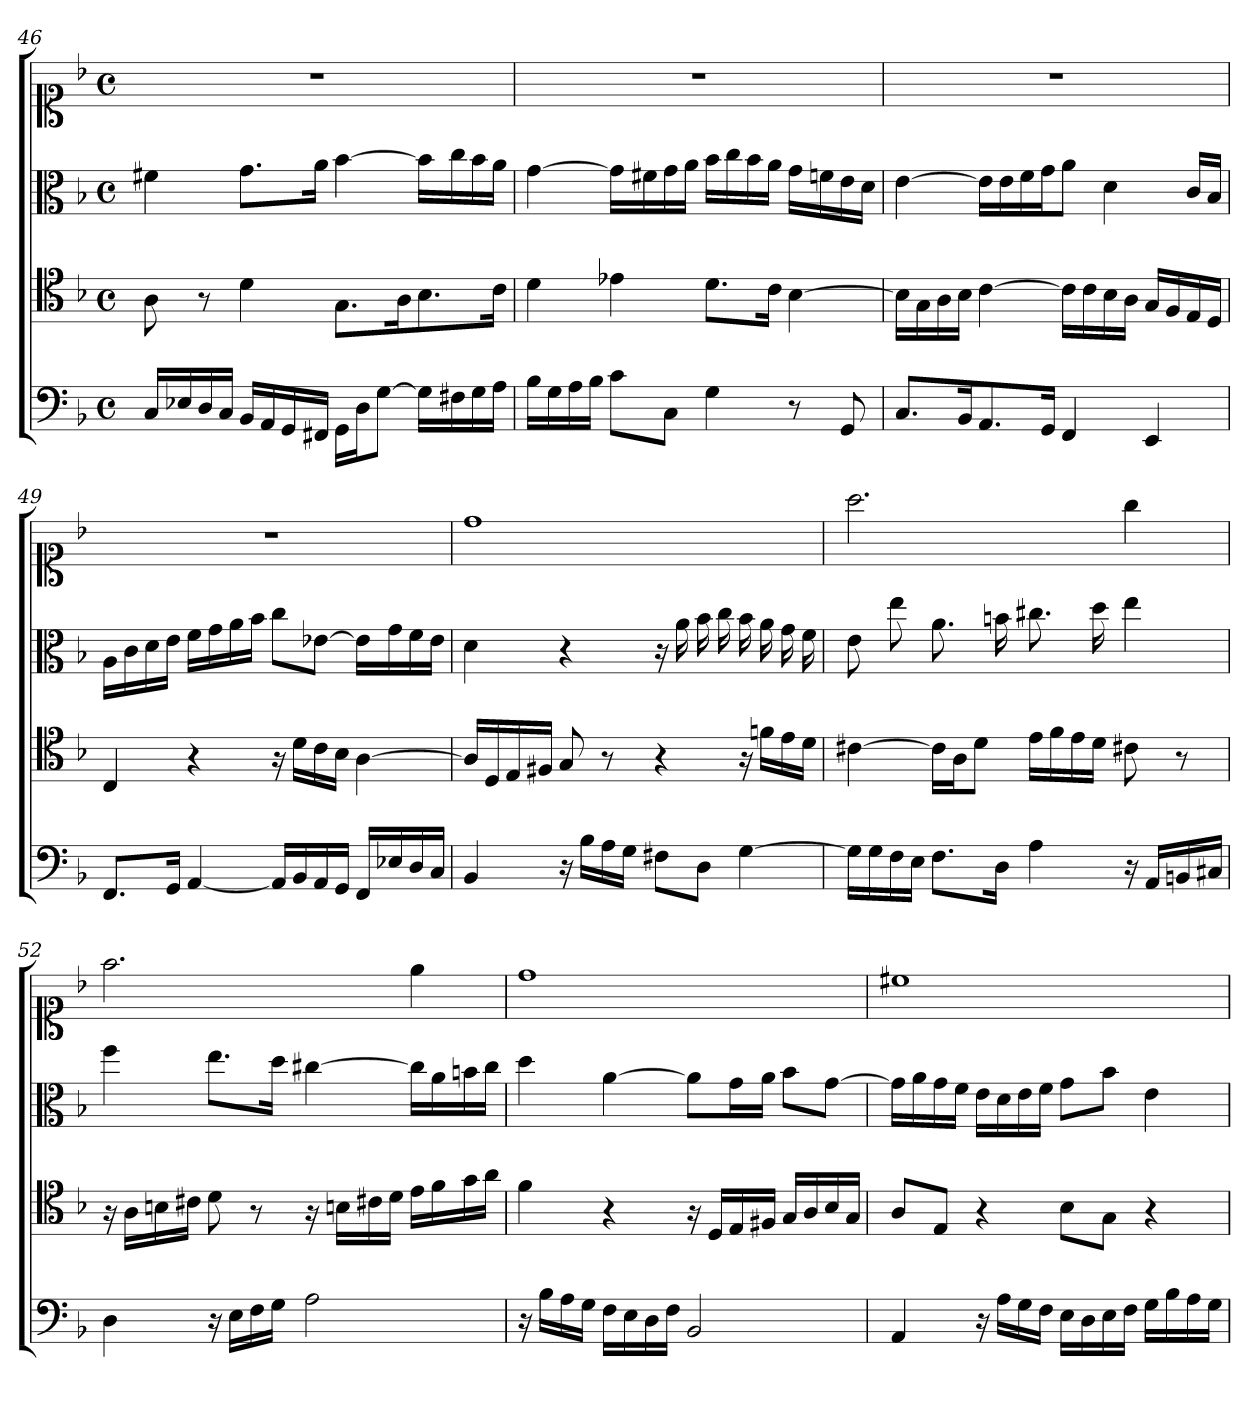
**kern	**kern	**kern	**kern
*part1	*part1	*part1	*part1
*staff4	*staff3	*staff2	*staff1
*clefF4	*clefC4	*clefC3	*clefC1
*k[b-]	*k[b-]	*k[b-]	*k[b-]
*d:	*d:	*d:	*d:
*M4/4	*M4/4	*M4/4	*M4/4
*met(c)	*met(c)	*met(c)	*met(c)
=46	=46	=46	=46
16C/LL	8A	4f#X	1r
16E-X/	.	.	.
16D/	8r	.	.
16C/JJ	.	.	.
16BB-LL	4d	8.gL	.
16AA	.	.	.
16GG	.	.	.
16FF#XJJ	.	16aJk	.
16GG\LL	8.GL	[4b-	.
16D\J	.	.	.
[8G\J	.	.	.
.	16AK	.	.
16GLL]	8.B-	16b-LL]	.
16F#X	.	16cc	.
16G	.	16b-	.
16AJJ	16cJk	16aJJ	.
=47	=47	=47	=47
16B-LL	4d	[4g	1r
16G	.	.	.
16A	.	.	.
16B-JJ	.	.	.
8cL	4e-X	16gLL]	.
.	.	16f#X	.
8CJ	.	16g	.
.	.	16aJJ	.
4G	8.dL	16b-LL	.
.	.	16cc	.
.	.	16b-	.
.	16cJk	16aJJ	.
8r	[4B-	16gLL	.
.	.	16fn	.
8GG	.	16e	.
.	.	16dJJ	.
=48	=48	=48	=48
8.CL	16B-LL]	[4e	1r
.	16G	.	.
.	16A	.	.
16BB-K	16B-JJ	.	.
8.AA	[4c	16eLL]	.
.	.	16e	.
.	.	16f	.
16GGJk	.	16gJ	.
4FF	16cLL]	8aJ	.
.	16c	.	.
.	16B-	4d	.
.	16AJJ	.	.
4EE	16GLL	.	.
.	16F	.	.
.	16E	16cLL	.
.	16DJJ	16B-JJ	.
=49	=49	=49	=49
8.FFL	4C	16ALL	1r
.	.	16c	.
.	.	16d	.
16GGJk	.	16eJJ	.
[4AA	4r	16fLL	.
.	.	16g	.
.	.	16a	.
.	.	16b-JJ	.
16AALL]	16r	8ccL	.
16BB-	16dLL	.	.
16AA	16c	[8e-XJ	.
16GGJJ	16B-JJ	.	.
16FFLL	[4A	16e-LL]	.
16E-X	.	16g	.
16D	.	16f	.
16CJJ	.	16e-JJ	.
=50	=50	=50	=50
4BB-	16ALL]	4d	1dd
.	16D	.	.
.	16E	.	.
.	16F#XJJ	.	.
16r	8G	4r	.
16B-LL	.	.	.
16A	8r	.	.
16GJJ	.	.	.
8F#XL	4r	16r	.
.	.	16a	.
8DJ	.	16b-	.
.	.	16cc	.
[4G	16r	16b-	.
.	16fnLL	16a	.
.	16e	16g	.
.	16dJJ	16f	.
=51	=51	=51	=51
16GLL]	[4c#X	8e	2.aa
16G	.	.	.
16F	.	8ee	.
16EJJ	.	.	.
8.FL	16c#LL]	8.a	.
.	16AJ	.	.
.	8dJ	.	.
16DJk	.	16bn	.
4A	16eLL	8.cc#X	.
.	16f	.	.
.	16e	.	.
.	16dJJ	16dd	.
16r	8c#X	4ee	4gg
16AALL	.	.	.
16BBn	8r	.	.
16C#XJJ	.	.	.
=52	=52	=52	=52
4D	16r	4ff	2.ff
.	16ALL	.	.
.	16Bn	.	.
.	16c#XJJ	.	.
16r	8d	8.eeL	.
16ELL	.	.	.
16F	8r	.	.
16GJJ	.	16ddJk	.
2A	16r	[4cc#X	.
.	16BnLL	.	.
.	16c#X	.	.
.	16dJJ	.	.
.	16eLL	16cc#LL]	4ee
.	16f	16a	.
.	16g	16bn	.
.	16aJJ	16cc#JJ	.
=53	=53	=53	=53
16r	4f	4dd	1dd
16B-LL	.	.	.
16A	.	.	.
16GJJ	.	.	.
16FLL	4r	[4a	.
16E	.	.	.
16D	.	.	.
16FJJ	.	.	.
2BB-	16r	8aL]	.
.	16DLL	.	.
.	16E	16gL	.
.	16F#XJJ	16aJJ	.
.	16G/LL	8b-L	.
.	16A/	.	.
.	16B-/	[8gJ	.
.	16G/JJ	.	.
=54	=54	=54	=54
4AA	8AL	16gLL]	1cc#X
.	.	16a	.
.	8EJ	16g	.
.	.	16fJJ	.
16r	4r	16eLL	.
16ALL	.	16d	.
16G	.	16e	.
16FJJ	.	16fJJ	.
16ELL	8B-L	8gL	.
16D	.	.	.
16E	8GJ	8b-J	.
16FJJ	.	.	.
16GLL	4r	4e	.
16B-	.	.	.
16A	.	.	.
16GJJ	.	.	.
=	=	=	=
*-	*-	*-	*-
